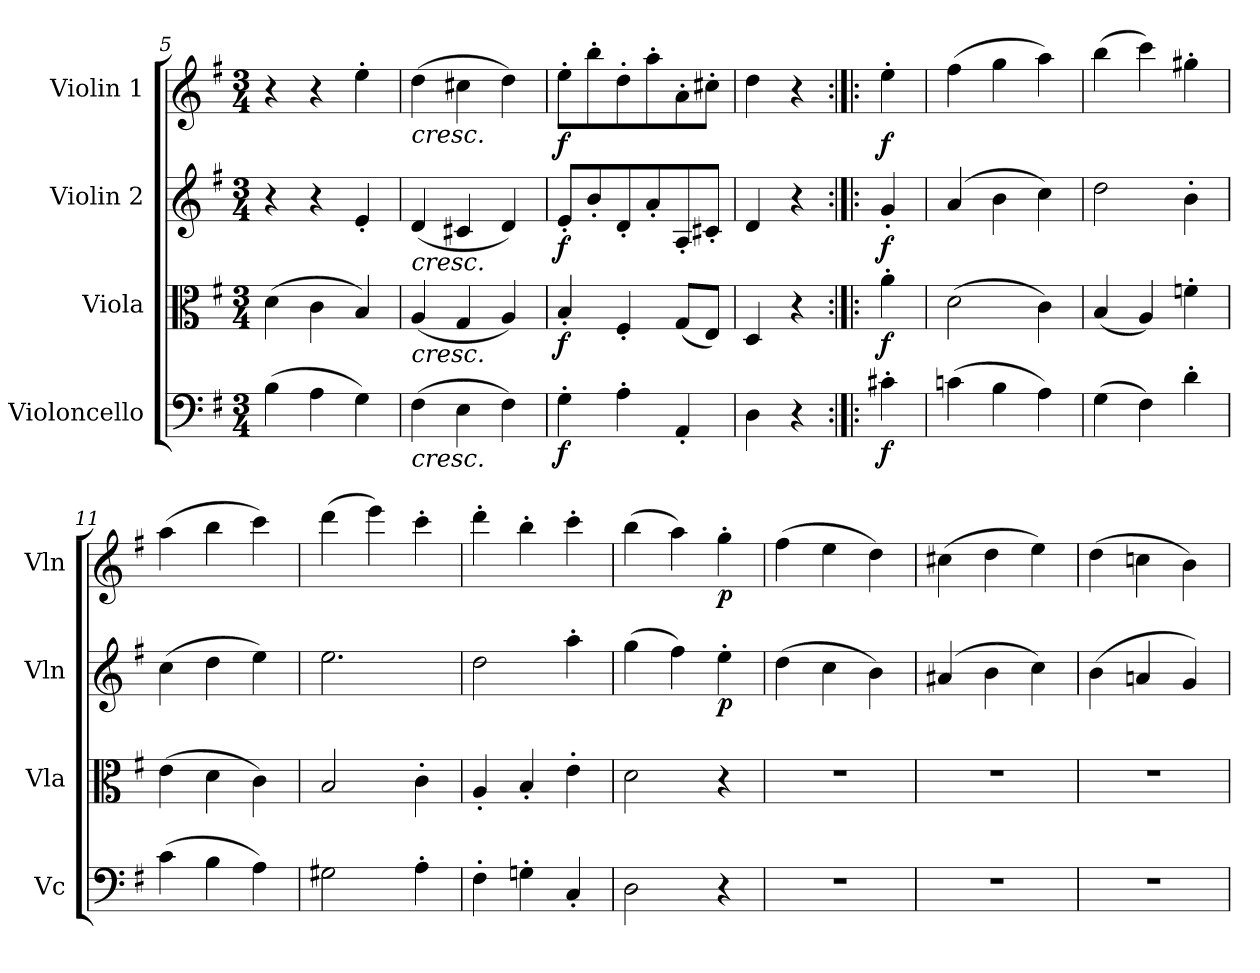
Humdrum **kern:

**kern	**dynam	**kern	**dynam	**kern	**dynam	**kern	**dynam
*part4	*part4	*part3	*part3	*part2	*part2	*part1	*part1
*staff4	*staff4	*staff3	*staff3	*staff2	*staff2	*staff1	*staff1
*I"Violoncello	*	*I"Viola	*	*I"Violin 2	*	*I"Violin 1	*
*I'Vc	*	*I'Vla	*	*I'Vln	*	*I'Vln	*
*clefF4	*	*clefC3	*	*clefG2	*	*clefG2	*
*k[f#]	*	*k[f#]	*	*k[f#]	*	*k[f#]	*
*M3/4	*	*M3/4	*	*M3/4	*	*M3/4	*
=5	=5	=5	=5	=5	=5	=5	=5
(4B\	.	(4d\	.	4r	.	4r	.
4A\	.	4c\	.	4r	.	4r	.
4G\)	.	4B/)	.	4e'/	.	4ee'\	.
=6	=6	=6	=6	=6	=6	=6	=6
!	!	!	!	!	!	!LO:TX:b:i:t=cresc.	!
!	!	!	!	!LO:TX:b:i:t=cresc.	!	!	!
!	!	!LO:TX:b:i:t=cresc.	!	!	!	!	!
!LO:TX:b:i:t=cresc.	!	!	!	!	!	!	!
(4F#\	.	(4A/	.	(4d/	.	(4dd\	.
4E\	.	4G/	.	4c#X/	.	4cc#X\	.
4F#\)	.	4A/)	.	4d/)	.	4dd\)	.
=7	=7	=7	=7	=7	=7	=7	=7
!	!LO:DY:b	!	!LO:DY:b	!	!LO:DY:b	!	!LO:DY:b
4G'\	f	4B'/	f	8e'/L	f	8ee'\L	f
.	.	.	.	8b'/	.	8bb'\	.
4A'\	.	4F#'/	.	8d'/	.	8dd'\	.
.	.	.	.	8a'/	.	8aa'\	.
4AA'/	.	(8G/L	.	8A'/	.	8a'\	.
.	.	8E/J)	.	8c#X'/J	.	8cc#X'\J	.
=8	=8	=8	=8	=8	=8	=8	=8
4D\	.	4D/	.	4d/	.	4dd\	.
4r	.	4r	.	4r	.	4r	.
!!LO:LB:g=z
=8X1:|!|:	=8X1:|!|:	=8X1:|!|:	=8X1:|!|:	=8X1:|!|:	=8X1:|!|:	=8X1:|!|:	=8X1:|!|:
!	!LO:DY:b	!	!LO:DY:b	!	!LO:DY:b	!	!LO:DY:b
4c#X'\	f	4a'\	f	4g'/	f	4ee'\	f
=9	=9	=9	=9	=9	=9	=9	=9
(4cn\	.	(2d\	.	(4a/	.	(4ff#\	.
4B\	.	.	.	4b\	.	4gg\	.
4A\)	.	4c\)	.	4cc\)	.	4aa\)	.
=10	=10	=10	=10	=10	=10	=10	=10
(4G\	.	(4B/	.	2dd\	.	(4bb\	.
4F#\)	.	4A/)	.	.	.	4ccc\)	.
4d'\	.	4fn'\	.	4b'\	.	4gg#X'\	.
=11	=11	=11	=11	=11	=11	=11	=11
(4c\	.	(4e\	.	(4cc\	.	(4aa\	.
4B\	.	4d\	.	4dd\	.	4bb\	.
4A\)	.	4c\)	.	4ee\)	.	4ccc\)	.
=12	=12	=12	=12	=12	=12	=12	=12
2G#X\	.	2B/	.	2.ee\	.	(4ddd\	.
.	.	.	.	.	.	4eee\)	.
4A'\	.	4c'\	.	.	.	4ccc'\	.
=13	=13	=13	=13	=13	=13	=13	=13
4F#'\	.	4A'/	.	2dd\	.	4ddd'\	.
4Gn'\	.	4B'/	.	.	.	4bb'\	.
4C'/	.	4e'\	.	4aa'\	.	4ccc'\	.
=14	=14	=14	=14	=14	=14	=14	=14
2D\	.	2d\	.	(4gg\	.	(4bb\	.
.	.	.	.	4ff#\)	.	4aa\)	.
!	!	!	!	!	!LO:DY:b	!	!LO:DY:b
4r	.	4r	.	4ee'\	p	4gg'\	p
=15	=15	=15	=15	=15	=15	=15	=15
2.r	.	2.r	.	(4dd\	.	(4ff#\	.
.	.	.	.	4cc\	.	4ee\	.
.	.	.	.	4b\)	.	4dd\)	.
=16	=16	=16	=16	=16	=16	=16	=16
2.r	.	2.r	.	(4a#X/	.	(4cc#X\	.
.	.	.	.	4b\	.	4dd\	.
.	.	.	.	4cc\)	.	4ee\)	.
=17	=17	=17	=17	=17	=17	=17	=17
2.r	.	2.r	.	(4b\	.	(4dd\	.
.	.	.	.	4an/	.	4ccn\	.
.	.	.	.	4g/)	.	4b\)	.
=	=	=	=	=	=	=	=
*-	*-	*-	*-	*-	*-	*-	*-
